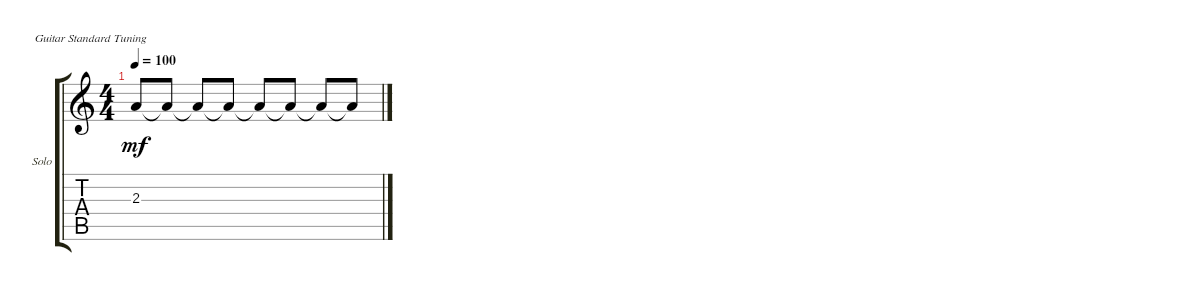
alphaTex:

\defaultSystemsLayout 4
\bracketExtendMode groupsimilarinstruments
\firstSystemTrackNameOrientation horizontal
\otherSystemsTrackNameOrientation horizontal
\track ("Solo" "Solo") {instrument distortionguitar}
\staff {score tabs}
\tuning (E4 B3 G3 D3 A2 E2)
\ts (4 4)
\tempo 100
\clef g2
\scale
0.333333
\ks c
2.3.8{dy mf} 2.3{t}.8 2.3{t}.8 2.3{t}.8 2.3{t}.8 2.3{t}.8 2.3{t}.8 2.3{t}.8 |
\scale
0.333333 |
\scale
0.333333 |
\scale
0.333333 |
\scale
0.333333 |
\scale
0.333333 |
\scale
0.333333 |
\scale
0.333333 |
\scale
0.333333 |
\scale
0.333333 |
\scale
0.333333 |
\scale
0.333333 |
\scale
0.333333 |
\scale
0.333333 |
\scale
0.333333 |
\scale
0.333333
